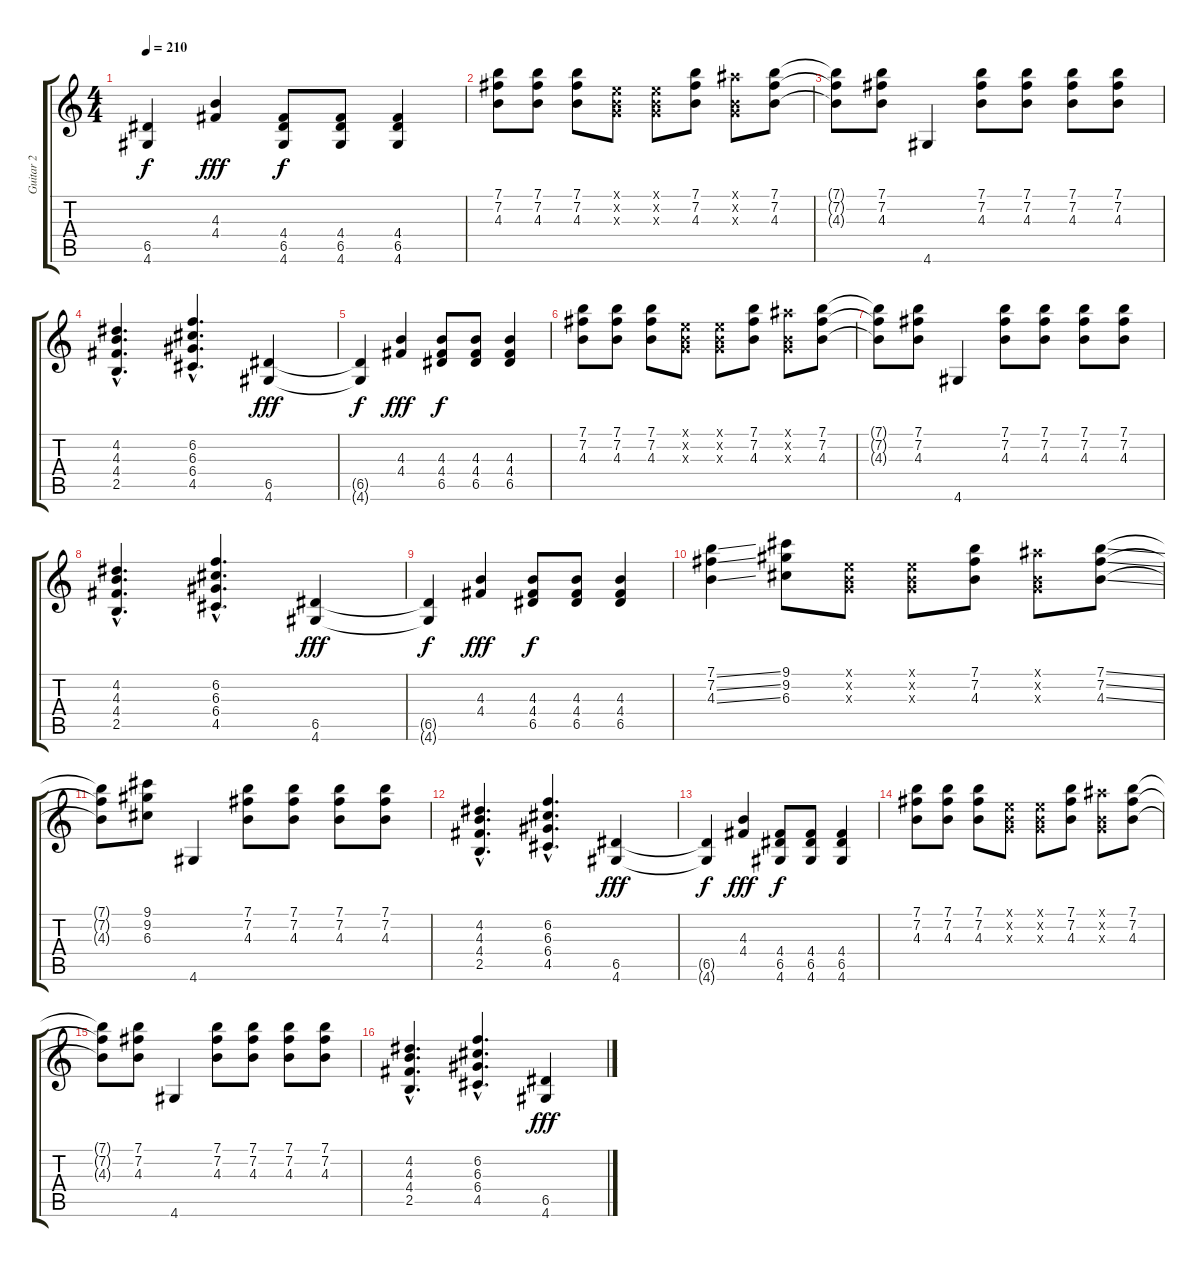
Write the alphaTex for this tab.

\track ("Guitar 2" "Guitar 2") {instrument distortionguitar}
\staff {score tabs}
\tuning (E4 B3 G3 D3 A2 E2) {hide}
\ts (4 4)
\tempo 210
\clef g2
\ks c
(6.5{t} 4.6{t}).4{dy f} (4.3 4.4).4{dy fff} (4.4 6.5 4.6).8{dy f} (4.4 6.5 4.6).8 (4.4 6.5 4.6).4 |
(7.1 7.2 4.3).8 (7.1 7.2 4.3).8 (7.1 7.2 4.3).8 (0.1{x} 0.2{x} 0.3{x}).8 (0.1{x} 0.2{x} 0.3{x}).8 (7.1 7.2 4.3).8 (6.1{x} 0.2{x} 0.3{x}).8 (7.1 7.2 4.3).8 |
(7.1{t} 7.2{t} 4.3{t}).8 (7.1 7.2 4.3).8 4.6.4 (7.1 7.2 4.3).8 (7.1 7.2 4.3).8 (7.1 7.2 4.3).8 (7.1 7.2 4.3).8 |
(4.2{hac} 4.3{hac} 4.4{hac} 2.5{hac}).4{d} (6.2{hac} 6.3{hac} 6.4{hac} 4.5{hac}).4{d} (6.5 4.6).4{dy fff} |
(6.5{t} 4.6{t}).4{dy f} (4.3 4.4).4{dy fff} (4.3 4.4 6.5).8{dy f} (4.3 4.4 6.5).8 (4.3 4.4 6.5).4 |
(7.1 7.2 4.3).8 (7.1 7.2 4.3).8 (7.1 7.2 4.3).8 (0.1{x} 0.2{x} 0.3{x}).8 (0.1{x} 0.2{x} 0.3{x}).8 (7.1 7.2 4.3).8 (6.1{x} 0.2{x} 0.3{x}).8 (7.1 7.2 4.3).8 |
(7.1{t} 7.2{t} 4.3{t}).8 (7.1 7.2 4.3).8 4.6.4 (7.1 7.2 4.3).8 (7.1 7.2 4.3).8 (7.1 7.2 4.3).8 (7.1 7.2 4.3).8 |
(4.2{hac} 4.3{hac} 4.4{hac} 2.5{hac}).4{d} (6.2{hac} 6.3{hac} 6.4{hac} 4.5{hac}).4{d} (6.5 4.6).4{dy fff} |
(6.5{t} 4.6{t}).4{dy f} (4.3 4.4).4{dy fff} (4.3 4.4 6.5).8{dy f} (4.3 4.4 6.5).8 (4.3 4.4 6.5).4 |
(7.1{ss} 7.2{ss} 4.3{ss}).4 (9.1 9.2 6.3).8 (0.1{x} 0.2{x} 0.3{x}).8 (0.1{x} 0.2{x} 0.3{x}).8 (7.1 7.2 4.3).8 (6.1{x} 0.2{x} 0.3{x}).8 (7.1{ss} 7.2{ss} 4.3{ss}).8 |
(7.1{t} 7.2{t} 4.3{t}).8 (9.1 9.2 6.3).8 4.6.4 (7.1 7.2 4.3).8 (7.1 7.2 4.3).8 (7.1 7.2 4.3).8 (7.1 7.2 4.3).8 |
(4.2{hac} 4.3{hac} 4.4{hac} 2.5{hac}).4{d} (6.2{hac} 6.3{hac} 6.4{hac} 4.5{hac}).4{d} (6.5 4.6).4{dy fff} |
(6.5{t} 4.6{t}).4{dy f} (4.3 4.4).4{dy fff} (4.4 6.5 4.6).8{dy f} (4.4 6.5 4.6).8 (4.4 6.5 4.6).4 |
(7.1 7.2 4.3).8 (7.1 7.2 4.3).8 (7.1 7.2 4.3).8 (0.1{x} 0.2{x} 0.3{x}).8 (0.1{x} 0.2{x} 0.3{x}).8 (7.1 7.2 4.3).8 (6.1{x} 0.2{x} 0.3{x}).8 (7.1 7.2 4.3).8 |
(7.1{t} 7.2{t} 4.3{t}).8 (7.1 7.2 4.3).8 4.6.4 (7.1 7.2 4.3).8 (7.1 7.2 4.3).8 (7.1 7.2 4.3).8 (7.1 7.2 4.3).8 |
(4.2{hac} 4.3{hac} 4.4{hac} 2.5{hac}).4{d} (6.2{hac} 6.3{hac} 6.4{hac} 4.5{hac}).4{d} (6.5 4.6).4{dy fff}
